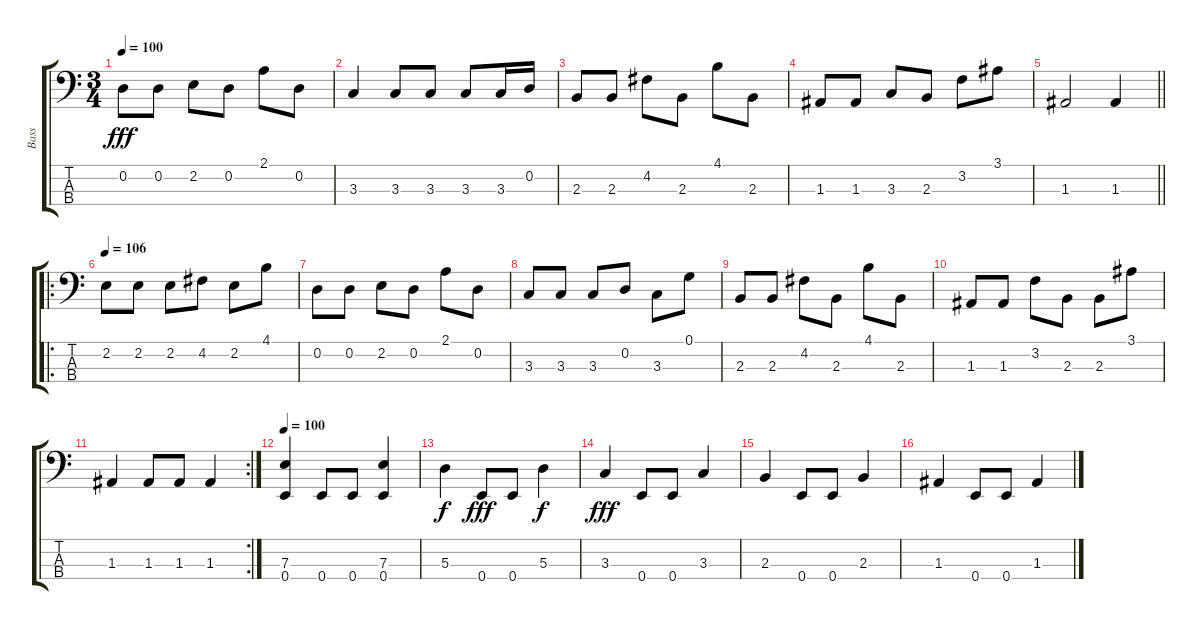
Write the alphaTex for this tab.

\track ("Bass" "Bass") {instrument electricbasspick}
\staff {score tabs}
\tuning (G2 D2 A1 E1) {hide}
\ts (3 4)
\tempo 100
\clef f4
\ks c
0.2.8{dy fff} 0.2.8 2.2.8 0.2.8 2.1.8 0.2.8 |
3.3.4 3.3.8 3.3.8 3.3.8 3.3.16 0.2.16 |
2.3.8 2.3.8 4.2.8 2.3.8 4.1.8 2.3.8 |
1.3.8 1.3.8 3.3.8 2.3.8 3.2.8 3.1.8 |
\barLineRight lightlight
1.3.2 1.3.4 |
\ro
\tempo 106
2.2.8 2.2.8 2.2.8 4.2.8 2.2.8 4.1.8 |
0.2.8 0.2.8 2.2.8 0.2.8 2.1.8 0.2.8 |
3.3.8 3.3.8 3.3.8 0.2.8 3.3.8 0.1.8 |
2.3.8 2.3.8 4.2.8 2.3.8 4.1.8 2.3.8 |
1.3.8 1.3.8 3.2.8 2.3.8 2.3.8 3.1.8 |
\rc 2
1.3.4 1.3.8 1.3.8 1.3.4 |
\tempo 100
(7.3 0.4).4 0.4.8 0.4.8 (7.3 0.4).4 |
5.3.4{dy f} 0.4.8{dy fff} 0.4.8 5.3.4{dy f} |
3.3.4{dy fff} 0.4.8 0.4.8 3.3.4 |
2.3.4 0.4.8 0.4.8 2.3.4 |
1.3.4 0.4.8 0.4.8 1.3.4
